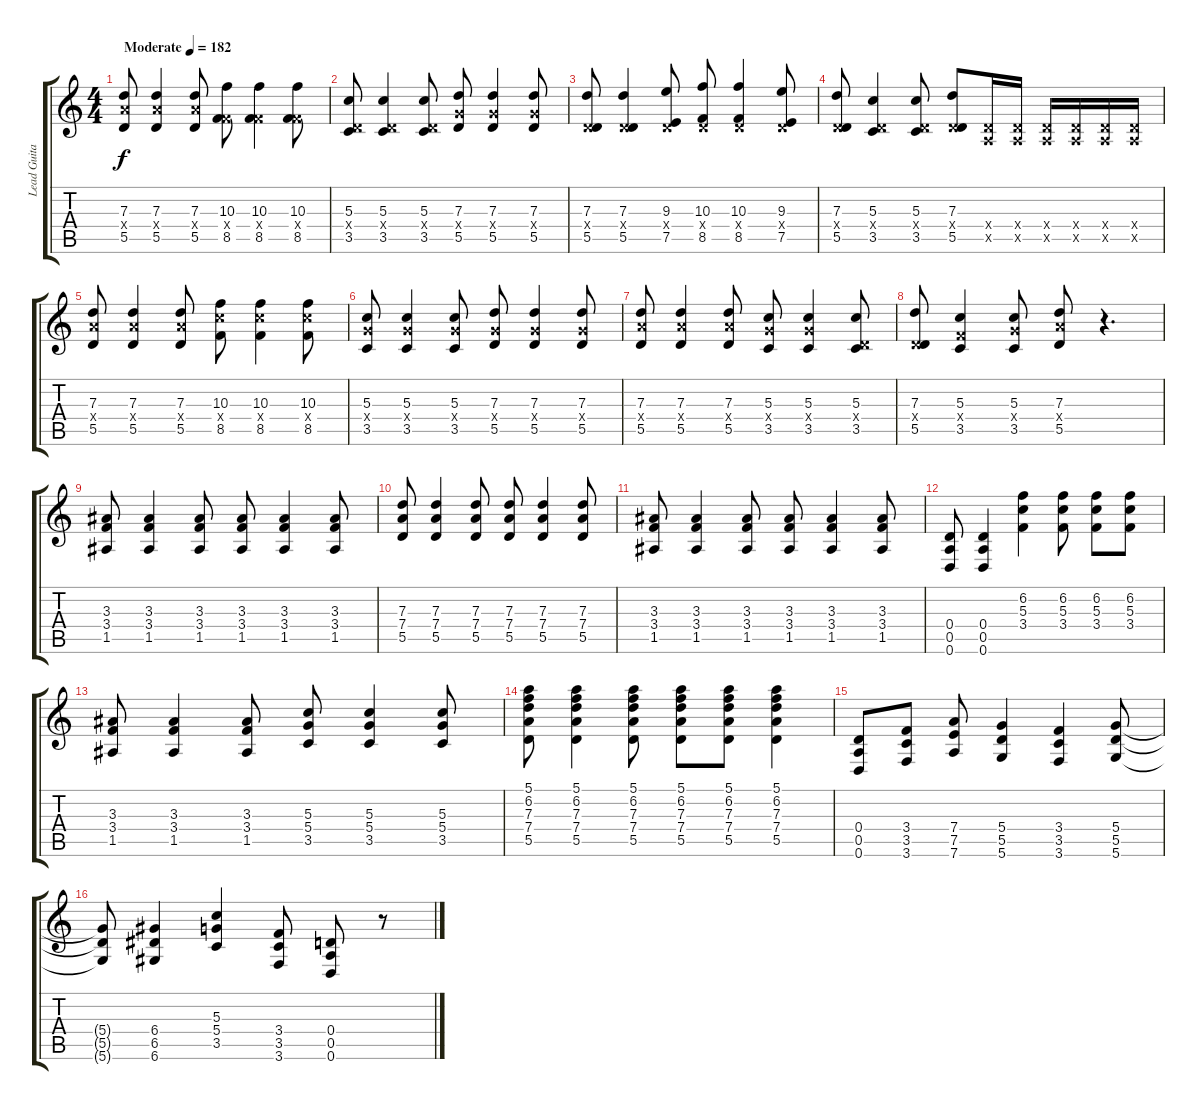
\track ("Lead Guitar" "Lead Guita") {instrument distortionguitar}
\staff {score tabs}
\tuning (E4 B3 G3 D3 A2 D2) {hide}
\ts (4 4)
\tempo (182 "Moderate")
\clef g2
\ks c
(7.3 7.4{x} 5.5).8{dy f instrument distortionguitar} (7.3 7.4{x} 5.5).4 (7.3 7.4{x} 5.5).8 (10.3 3.4{x} 8.5).8 (10.3 3.4{x} 8.5).4 (10.3 3.4{x} 8.5).8 |
(5.3 0.4{x} 3.5).8 (5.3 0.4{x} 3.5).4 (5.3 0.4{x} 3.5).8 (7.3 5.4{x} 5.5).8 (7.3 5.4{x} 5.5).4 (7.3 5.4{x} 5.5).8 |
(7.3 0.4{x} 5.5).8 (7.3 0.4{x} 5.5).4 (9.3 0.4{x} 7.5).8 (10.3 0.4{x} 8.5).8 (10.3 0.4{x} 8.5).4 (9.3 0.4{x} 7.5).8 |
(7.3 0.4{x} 5.5).8 (5.3 0.4{x} 3.5).4 (5.3 0.4{x} 3.5).8 (7.3 0.4{x} 5.5).8 (0.4{x} 0.5{x}).16 (0.4{x} 0.5{x}).16 (0.4{x} 0.5{x}).16 (0.4{x} 0.5{x}).16 (0.4{x} 0.5{x}).16 (0.4{x} 0.5{x}).16 |
(7.3 7.4{x} 5.5).8 (7.3 7.4{x} 5.5).4 (7.3 7.4{x} 5.5).8 (10.3 10.4{x} 8.5).8 (10.3 10.4{x} 8.5).4 (10.3 10.4{x} 8.5).8 |
(5.3 5.4{x} 3.5).8 (5.3 5.4{x} 3.5).4 (5.3 5.4{x} 3.5).8 (7.3 5.4{x} 5.5).8 (7.3 5.4{x} 5.5).4 (7.3 5.4{x} 5.5).8 |
(7.3 7.4{x} 5.5).8 (7.3 7.4{x} 5.5).4 (7.3 7.4{x} 5.5).8 (5.3 5.4{x} 3.5).8 (5.3 5.4{x} 3.5).4 (5.3 0.4{x} 3.5).8 |
(7.3 0.4{x} 5.5).8 (5.3 3.4{x} 3.5).4 (5.3 5.4{x} 3.5).8 (7.3 7.4{x} 5.5).8 r.4{d} |
(3.3 3.4 1.5).8 (3.3 3.4 1.5).4 (3.3 3.4 1.5).8 (3.3 3.4 1.5).8 (3.3 3.4 1.5).4 (3.3 3.4 1.5).8 |
(7.3 7.4 5.5).8 (7.3 7.4 5.5).4 (7.3 7.4 5.5).8 (7.3 7.4 5.5).8 (7.3 7.4 5.5).4 (7.3 7.4 5.5).8 |
(3.3 3.4 1.5).8 (3.3 3.4 1.5).4 (3.3 3.4 1.5).8 (3.3 3.4 1.5).8 (3.3 3.4 1.5).4 (3.3 3.4 1.5).8 |
(0.4 0.5 0.6).8 (0.4 0.5 0.6).4 (6.2 5.3 3.4).4 (6.2 5.3 3.4).8 (6.2 5.3 3.4).8 (6.2 5.3 3.4).8 |
(3.3 3.4 1.5).8 (3.3 3.4 1.5).4 (3.3 3.4 1.5).8 (5.3 5.4 3.5).8 (5.3 5.4 3.5).4 (5.3 5.4 3.5).8 |
(5.1 6.2 7.3 7.4 5.5).8 (5.1 6.2 7.3 7.4 5.5).4 (5.1 6.2 7.3 7.4 5.5).8 (5.1 6.2 7.3 7.4 5.5).8 (5.1 6.2 7.3 7.4 5.5).8 (5.1 6.2 7.3 7.4 5.5).4 |
(0.4 0.5 0.6).8 (3.4 3.5 3.6).8 (7.4 7.5 7.6).8 (5.4 5.5 5.6).4 (3.4 3.5 3.6).4 (5.4 5.5 5.6).8 |
(5.4{t} 5.5{t} 5.6{t}).8 (6.4 6.5 6.6).4 (5.3 5.4 3.5).4 (3.4 3.5 3.6).8 (0.4 0.5 0.6).8 r.8
